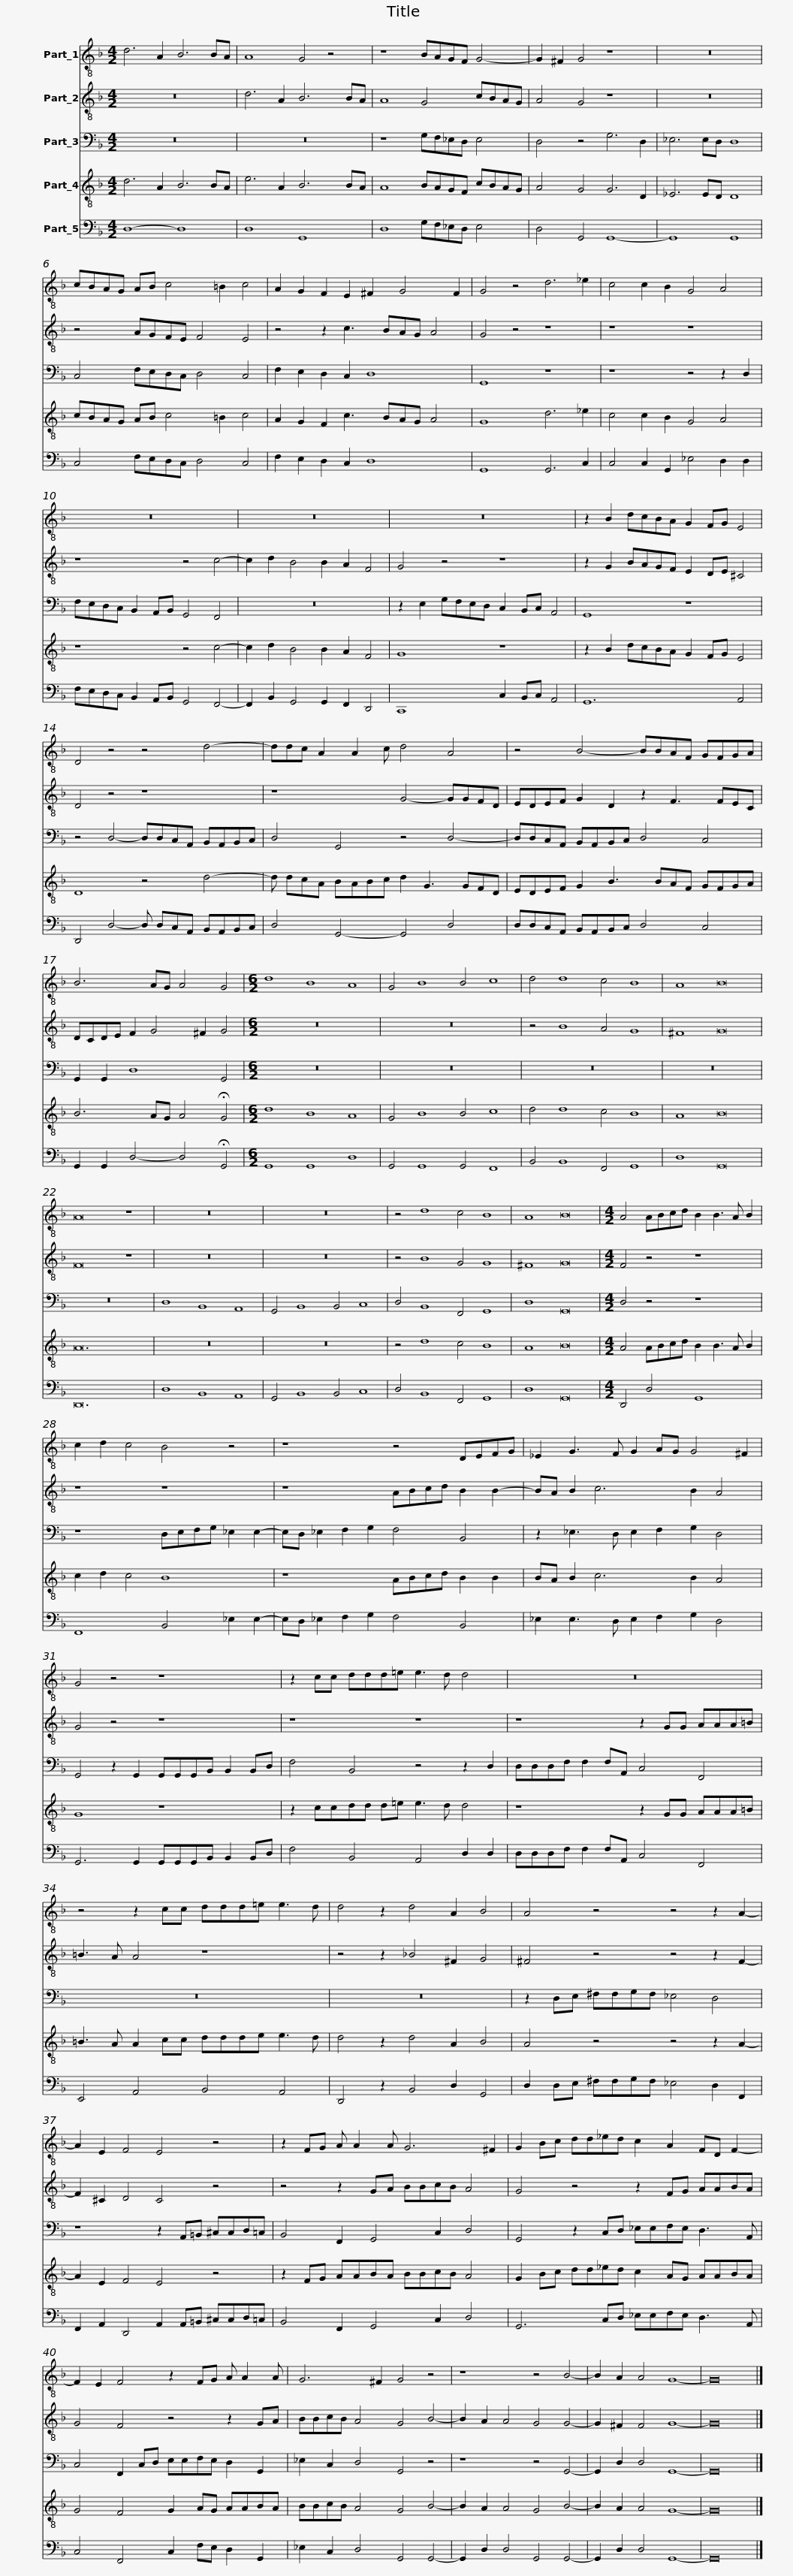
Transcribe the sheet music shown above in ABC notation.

X:1
%%score 1 2 3 4 5
L:1/8
M:4/2
I:linebreak $
K:F
V:1 treble-8
V:2 treble-8
V:3 bass
V:4 treble-8
V:5 bass
V:1
 d6 A2 B6 BA | A8 G4 z4 | z8 BAGF G4- | G2 ^F2 G4 z8 | z16 |$ %5
 cBAG AB c4 =B2 c4 | A2 G2 F2 E2 ^F2 G4 F2 | G4 z4 d6 _e2 | c4 c2 B2 G4 A4 |$ z16 |$ %10
 z16 | z16 | z2 B2 dcBA G2 FG E4 | D4 z4 z4 d4- |$ ddc A2 A2 c d4 A4 |$ %15
 z4 B4- BBAF GFGA | B6 AG A4 G4 |[M:6/2] d8 B8 A8 | G4 B8 B4 c8 |$ d4 d8 c4 B8 | %20
 A8 B16 |$ A16 z8 | z24 | z24 | z4 d8 c4 B8 | %25
 A8 B16 |[M:4/2] A4 ABcd B2 B3 A B2 |$ c2 d2 c4 B4 z4 | z8 z4 DEFG | _E2 G3 F G2 AG G4 ^F2 |$ %30
 G4 z4 z8 | z2 cc ddd=e e3 d d4 |$ z16 | z4 z2 cc ddd=e e3 d | d4 z2 d4 A2 B4 |$ %35
 A4 z4 z4 z2 A2- | A2 E2 F4 E4 z4 |$ z2 FG A A2 A G6 ^F2 | G2 Bc dd_ed c2 A2 FD F2- |$ F2 E2 F4 z2 FG A A2 A | %40
 G6 ^F2 G4 z4 | z8 z4 B4- | B2 A2 A4 G8- | G16 |] %44
V:2
 z16 | d6 A2 B6 BA | A8 G4 cBAG | A4 G4 z8 | z16 |$ %5
 z4 AGFE F4 E4 | z4 z2 c3 BAG A4 | G4 z4 z8 | z8 z8 |$ z8 z4 c4- |$ %10
 c2 d2 B4 B2 A2 F4 | G4 z4 z8 | z2 G2 BAGF E2 DE ^C4 | D4 z4 z8 |$ z8 G4- GGFD |$ %15
 EDEF G2 D2 z2 F3 FEC | DCDE F2 G4 ^F2 G4 |[M:6/2] z24 | z24 |$ z4 B8 A4 G8 | %20
 ^F8 G16 |$ F16 z8 | z24 | z24 | z4 B8 G4 G8 | %25
 ^F8 G16 |[M:4/2] F4 z4 z8 |$ z8 z8 | z8 ABcd B2 B2- | BA B2 c6 B2 A4 |$ %30
 G4 z4 z8 | z8 z8 |$ z8 z2 GG AAA=B | =B3 A A4 z8 | z4 z2 _B4 ^F2 G4 |$ %35
 ^F4 z4 z4 z2 F2- | F2 ^C2 D4 C4 z4 |$ z4 z2 GA BBcB A4 | G4 z4 z2 FG AABA |$ G4 F4 z4 z2 GA | %40
 BBcB A4 G4 B4- | B2 A2 A4 G4 G4- | G2 ^F2 F4 G8- | G16 |] %44
V:3
 z16 | z16 | z8 G,F,_E,D, E,4 | D,4 z4 G,6 D,2 | _E,6 E,D, D,8 |$ %5
 C,4 F,E,D,C, D,4 C,4 | F,2 E,2 D,2 C,2 D,8 | G,,8 z8 | z8 z4 z2 D,2 |$ F,E,D,C, B,,2 A,,B,, G,,4 F,,4 |$ %10
 z16 | z2 E,2 G,F,E,D, C,2 B,,C, A,,4 | G,,8 z8 | z4 D,4- D,D,C,A,, B,,A,,B,,C, |$ D,4 G,,4 z4 D,4- |$ %15
 D,D,C,A,, B,,A,,B,,C, D,4 C,4 | G,,2 G,,2 D,8 G,,4 |[M:6/2] z24 | z24 |$ z24 | %20
 z24 |$ z24 | D,8 B,,8 A,,8 | G,,4 B,,8 B,,4 C,8 | D,4 B,,8 F,,4 G,,8 | %25
 D,8 G,,16 |[M:4/2] D,4 z4 z8 |$ z8 D,E,F,G, _E,2 E,2- | E,D, _E,2 F,2 G,2 F,4 B,,4 | z2 _E,3 D, E,2 F,2 G,2 D,4 |$ %30
 G,,4 z2 G,,2 G,,G,,G,,B,, B,,2 B,,D, | F,4 B,,4 z4 z2 D,2 |$ D,D,D,F, F,2 F,A,, C,4 F,,4 | z16 | z16 |$ %35
 z2 D,E, ^F,F,G,F, _E,4 D,4 | z8 z2 A,,=B,, ^C,C,D,=C, |$ B,,4 F,,2 G,,4 C,2 D,4 | G,,4 z2 C,D, _E,E,F,E, D,3 A,, |$ C,4 F,,2 C,D, E,E,F,E, D,2 G,,2 | %40
 _E,2 C,2 D,4 G,,4 z4 | z8 z4 G,,4- | G,,2 D,2 D,4 G,,8- | G,,16 |] %44
V:4
 d6 A2 B6 BA | e6 A2 B6 BA | A8 BAGF cBAG | A4 G4 G6 D2 | _E6 ED D8 |$ %5
 cBAG AB c4 =B2 c4 | A2 G2 F2 c3 BAG A4 | G8 d6 _e2 | c4 c2 B2 G4 A4 |$ z8 z4 c4- |$ %10
 c2 d2 B4 B2 A2 F4 | G8 z8 | z2 B2 dcBA G2 FG E4 | D8 z4 d4- |$ d dcA BABc d2 G3 GFD |$ %15
 EDEF G2 B3 BAF GFGA | B6 AG A4 !fermata!G4 |[M:6/2] d8 B8 A8 | G4 B8 B4 c8 |$ d4 d8 c4 B8 | %20
 A8 B16 |$ A24 | z24 | z24 | z4 d8 c4 B8 | %25
 A8 B16 |[M:4/2] A4 ABcd B2 B3 A B2 |$ c2 d2 c4 B8 | z8 ABcd B2 B2 | BA B2 c6 B2 A4 |$ %30
 G8 z8 | z2 ccdd d=e e3 d d4 |$ z8 z2 GG AAA=B | =B3 A A2 cc ddde e3 d | d4 z2 d4 A2 B4 |$ %35
 A4 z4 z4 z2 A2- | A2 E2 F4 E4 z4 |$ z2 FG AABA BBcB A4 | G2 Bc dd_ed c2 AG AABA |$ G4 F4 G2 AG AABA | %40
 BBcB A4 G4 B4- | B2 A2 A4 G4 B4- | B2 A2 A4 G8- | G16 |] %44
V:5
 D,8- D,8 | D,8 G,,8 | D,8 G,F,_E,D, E,4 | D,4 G,,4 G,,8- | G,,8 G,,8 |$ %5
 C,4 F,E,D,C, D,4 C,4 | F,2 E,2 D,2 C,2 D,8 | G,,8 G,,6 C,2 | C,4 C,2 G,,2 _E,4 D,2 D,2 |$ F,E,D,C, B,,2 A,,B,, G,,4 F,,4- |$ %10
 F,,2 B,,2 G,,4 G,,2 F,,2 D,,4 | C,,8 C,2 B,,C, A,,4 | G,,12 A,,4 | D,,4 D,4- D, D,C,A,, B,,A,,B,,C, |$ D,4 G,,4- G,,4 D,4 |$ %15
 D,D,C,A,, B,,A,,B,,C, D,4 C,4 | G,,2 G,,2 D,4- D,4 !fermata!G,,4 |[M:6/2] G,,8 G,,8 D,8 | G,,4 G,,8 G,,4 F,,8 |$ B,,4 B,,8 F,,4 G,,8 | %20
 D,8 G,,16 |$ D,,24 | D,8 B,,8 A,,8 | G,,4 B,,8 B,,4 C,8 | D,4 B,,8 F,,4 G,,8 | %25
 D,8 G,,16 |[M:4/2] D,,4 D,4 G,,8 |$ F,,8 B,,4 _E,2 E,2- | E,D, _E,2 F,2 G,2 F,4 B,,4 | _E,2 E,3 D, E,2 F,2 G,2 D,4 |$ %30
 G,,6 G,,2 G,,G,,G,,B,, B,,2 B,,D, | F,4 B,,4 A,,4 D,2 D,2 |$ D,D,D,F, F,2 F,A,, C,4 F,,4 | E,,4 A,,4 B,,4 A,,4 | D,,4 z2 B,,4 D,2 G,,4 |$ %35
 D,2 D,E, ^F,F,G,F, _E,4 D,2 F,,2 | F,,2 A,,2 D,,4 A,,2 A,,=B,, ^C,C,D,=C, |$ B,,4 F,,2 G,,4 C,2 D,4 | G,,6 C,D, _E,E,F,E, D,3 A,, |$ C,4 F,,4 C,2 F,E, D,2 G,,2 | %40
 _E,2 C,2 D,4 G,,4 G,,4- | G,,2 D,2 D,4 G,,4 G,,4- | G,,2 D,2 D,4 G,,8- | G,,16 |] %44
